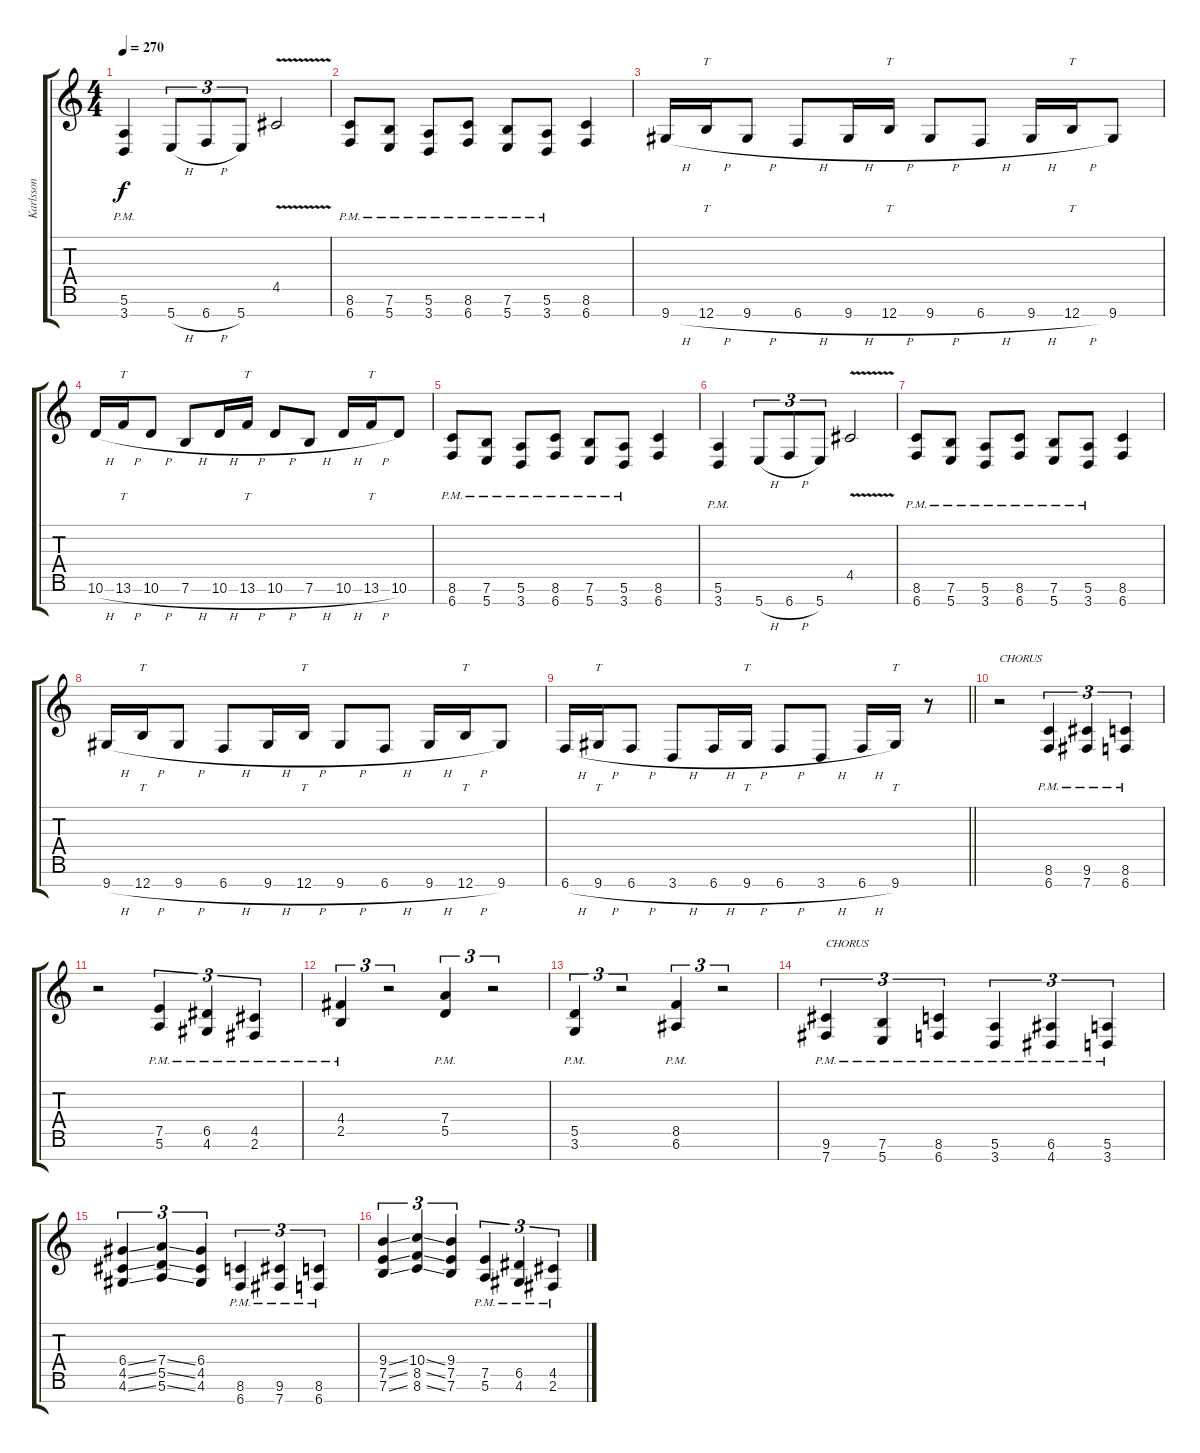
\track ("Karlsson" "Karlsson") {instrument distortionguitar}
\staff {score tabs}
\tuning (E4 B3 G3 D3 A2 E2 B1) {hide}
\ts (4 4)
\tempo 270
\clef g2
\ks c
(5.6{pm} 3.7{pm}).4{dy f} 5.7{h}.8{tu (3 2)} 6.7{h}.8{tu (3 2)} 5.7.8{tu (3 2)} 4.5{v}.2 |
(8.6{pm} 6.7{pm}).8 (7.6{pm} 5.7{pm}).8 (5.6{pm} 3.7{pm}).8 (8.6{pm} 6.7{pm}).8 (7.6{pm} 5.7{pm}).8 (5.6{pm} 3.7{pm}).8 (8.6 6.7).4 |
9.7{h}.16 12.7{h}.16{tt} 9.7{h}.8 6.7{h}.8 9.7{h}.16 12.7{h}.16{tt} 9.7{h}.8 6.7{h}.8 9.7{h}.16 12.7{h}.16{tt} 9.7.8 |
10.6{h}.16 13.6{h}.16{tt} 10.6{h}.8 7.6{h}.8 10.6{h}.16 13.6{h}.16{tt} 10.6{h}.8 7.6{h}.8 10.6{h}.16 13.6{h}.16{tt} 10.6.8 |
(8.6{pm} 6.7{pm}).8 (7.6{pm} 5.7{pm}).8 (5.6{pm} 3.7{pm}).8 (8.6{pm} 6.7{pm}).8 (7.6{pm} 5.7{pm}).8 (5.6{pm} 3.7{pm}).8 (8.6 6.7).4 |
(5.6{pm} 3.7{pm}).4 5.7{h}.8{tu (3 2)} 6.7{h}.8{tu (3 2)} 5.7.8{tu (3 2)} 4.5{v}.2 |
(8.6{pm} 6.7{pm}).8 (7.6{pm} 5.7{pm}).8 (5.6{pm} 3.7{pm}).8 (8.6{pm} 6.7{pm}).8 (7.6{pm} 5.7{pm}).8 (5.6{pm} 3.7{pm}).8 (8.6 6.7).4 |
9.7{h}.16 12.7{h}.16{tt} 9.7{h}.8 6.7{h}.8 9.7{h}.16 12.7{h}.16{tt} 9.7{h}.8 6.7{h}.8 9.7{h}.16 12.7{h}.16{tt} 9.7.8 |
\barLineRight lightlight
6.7{h}.16 9.7{h}.16{tt} 6.7{h}.8 3.7{h}.8 6.7{h}.16 9.7{h}.16{tt} 6.7{h}.8 3.7{h}.8 6.7{h}.16 9.7.16{tt} r.8 |
r.2{txt "CHORUS" volume 13} (8.6{pm} 6.7{pm}).4{tu (3 2)} (9.6{pm} 7.7{pm}).4{tu (3 2)} (8.6{pm} 6.7{pm}).4{tu (3 2)} |
r.2 (7.5{pm} 5.6{pm}).4{tu (3 2)} (6.5{pm} 4.6{pm}).4{tu (3 2)} (4.5{pm} 2.6{pm}).4{tu (3 2)} |
(4.4{pm} 2.5{pm}).4{tu (3 2)} r.2{tu (3 2)} (7.4{pm} 5.5{pm}).4{tu (3 2)} r.2{tu (3 2)} |
(5.5{pm} 3.6{pm}).4{tu (3 2)} r.2{tu (3 2)} (8.5{pm} 6.6{pm}).4{tu (3 2)} r.2{tu (3 2)} |
(9.6{pm} 7.7{pm}).4{tu (3 2) txt "CHORUS"} (7.6{pm} 5.7{pm}).4{tu (3 2)} (8.6{pm} 6.7{pm}).4{tu (3 2)} (5.6{pm} 3.7{pm}).4{tu (3 2)} (6.6{pm} 4.7{pm}).4{tu (3 2)} (5.6{pm} 3.7{pm}).4{tu (3 2)} |
(6.4{ss} 4.5{ss} 4.6{ss}).4{tu (3 2)} (7.4{ss} 5.5{ss} 5.6{ss}).4{tu (3 2)} (6.4 4.5 4.6).4{tu (3 2)} (8.6{pm} 6.7{pm}).4{tu (3 2)} (9.6{pm} 7.7{pm}).4{tu (3 2)} (8.6{pm} 6.7{pm}).4{tu (3 2)} |
(9.4{ss} 7.5{ss} 7.6{ss}).4{tu (3 2)} (10.4{ss} 8.5{ss} 8.6{ss}).4{tu (3 2)} (9.4 7.5 7.6).4{tu (3 2)} (7.5{pm} 5.6{pm}).4{tu (3 2)} (6.5{pm} 4.6{pm}).4{tu (3 2)} (4.5{pm} 2.6{pm}).4{tu (3 2)}
